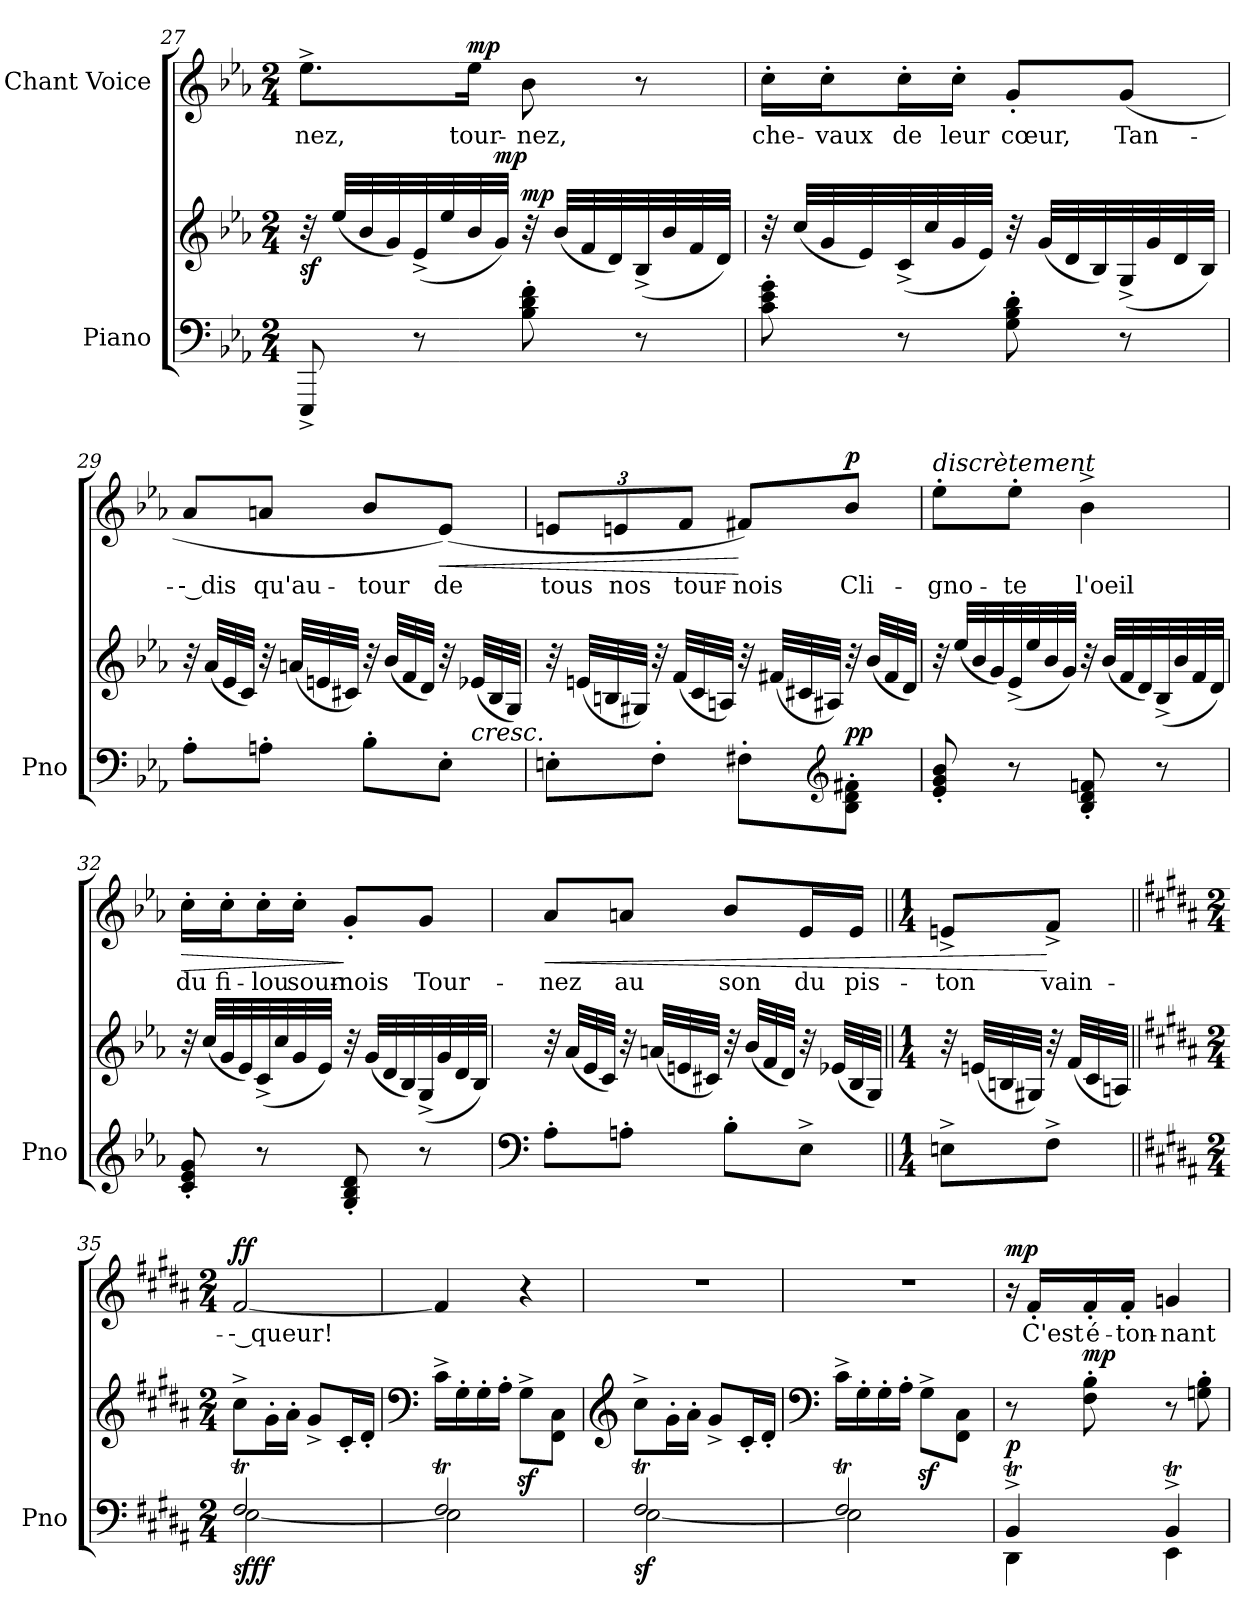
**kern	**kern	**dynam	**kern	**text	**dynam
*part2	*part2	*part2	*part1	*part1	*part1
*staff3	*staff2	*staff2/3	*staff1	*staff1	*staff1
*I"Piano	*	*	*I"Chant Voice	*	*
*I'Pno	*	*	*	*	*
*clefF4	*clefG2	*	*clefG2	*	*
*k[b-e-a-]	*k[b-e-a-]	*	*k[b-e-a-]	*	*
*M2/4	*M2/4	*	*M2/4	*	*
=27	=27	=27	=27	=27	=27
!	!	!LO:DY:b	!	!	!
8EEE-^/	32r	sf	8.ee-^\L	-nez,	.
.	(32ee-/LLL	.	.	.	.
.	32b-/	.	.	.	.
.	32g/)	.	.	.	.
8r	(32e-^/	.	.	.	.
.	32ee-/	.	.	.	.
!	!	!	!	!	!LO:DY:a
.	32b-/	.	16ee-\Jk	tour-	mp
!	!	!LO:DY:a	!	!	!
.	32g/JJJ)	mp	.	.	.
!	!	!LO:DY:a	!	!	!
8B-\' 8d\' 8f\'	32r	mp	8b-\	-nez,	.
.	(32b-/LLL	.	.	.	.
.	32f/	.	.	.	.
.	32d/)	.	.	.	.
8r	(32B-^/	.	8r	.	.
.	32b-/	.	.	.	.
.	32f/	.	.	.	.
.	32d/JJJ)	.	.	.	.
=28	=28	=28	=28	=28	=28
8c\' 8e-\' 8g\'	32r	.	16cc'\LL	che-	.
.	(32cc/LLL	.	.	.	.
.	32g/	.	16cc'\J	-vaux	.
.	32e-/)	.	.	.	.
8r	(32c^/	.	16cc'\L	de	.
.	32cc/	.	.	.	.
.	32g/	.	16cc'\JJ	leur	.
.	32e-/JJJ)	.	.	.	.
8G\' 8B-\' 8d\'	32r	.	8g'>/L	cœur,	.
.	(32g/LLL	.	.	.	.
.	32d/	.	.	.	.
.	32B-/)	.	.	.	.
8r	(32G^/	.	(>8g/J	Tan-	.
.	32g/	.	.	.	.
.	32d/	.	.	.	.
.	32B-/JJJ)	.	.	.	.
=29	=29	=29	=29	=29	=29
8A-'\L	32r	.	8a-/L	-- dis	.
.	(32a-/LLL	.	.	.	.
.	32e-/	.	.	.	.
.	32c/JJJ)	.	.	.	.
8An'\J	32r	.	8an/J	qu'au-	.
.	(32an/LLL	.	.	.	.
.	32en/	.	.	.	.
.	32c#X/JJJ)	.	.	.	.
8B-'\L	32r	.	8b-/L	-tour	.
.	(32b-/LLL	.	.	.	.
.	32f/	.	.	.	.
.	32d/JJJ)	.	.	.	.
!	!	!	!	!	!LO:HP:b
8E-'\J	32r	.	(>8e-/J)	de	<
!	!	!LO:HP:b	!	!	!
.	(32e-X/LLL	<	.	.	.
.	32B-/	.	.	.	.
.	32G/JJJ)	.	.	.	.
=30	=30	=30	=30	=30	=30
8En'\L	32r	.	12en/L	tous	.
.	(32en/LLL	.	.	.	.
.	32Bn/	.	.	.	.
.	.	.	12en/	nos	.
.	32G#X/JJJ)	.	.	.	.
8F'\J	32r	.	.	.	.
.	(32f/LLL	.	.	.	.
.	.	.	12f/J	tour-	.
.	32c/	.	.	.	.
.	32An/JJJ)	.	.	.	.
8F#X'\L	32r	.	8f#X/L)	-nois	[
.	(32f#X/LLL	.	.	.	.
.	32c#X/	.	.	.	.
.	32A#X/JJJ)	.	.	.	.
*clefG2	*	*	*	*	*
!	!	!LO:DY:a=2	!	!	!
!	!	!LO:DY:n=1:a	!	!	!LO:DY:a
8B-'\ 8d'\ 8f#X'\J	32r	p p	8b-/J	Cli-	p
.	(32b-/LLL	.	.	.	.
.	32f#/	.	.	.	.
.	32d/JJJ)	.	.	.	.
=31	=31	=31	=31	=31	=31
!	!	!	!LO:TX:a:i:t=discrètement	!	!
8e-/' 8g/' 8b-/'	32r	.	8ee-'\L	-gno-	.
.	(32ee-/LLL	.	.	.	.
.	32b-/	.	.	.	.
.	32g/)	.	.	.	.
8r	(32e-^/	.	8ee-'\J	-te	.
.	32ee-/	.	.	.	.
.	32b-/	.	.	.	.
.	32g/JJJ)	.	.	.	.
8B-/' 8d/' 8fn/'	32r	.	4b-^\	l'oeil	.
.	(32b-/LLL	.	.	.	.
.	32f/	.	.	.	.
.	32d/)	.	.	.	.
8r	(32B-^/	.	.	.	.
.	32b-/	.	.	.	.
.	32f/	.	.	.	.
.	32d/JJJ)	.	.	.	.
=32	=32	=32	=32	=32	=32
!	!	!	!	!	!LO:HP:b
8c/' 8e-/' 8g/'	32r	.	16cc'\LL	du	>
.	(32cc/LLL	.	.	.	.
.	32g/	.	16cc'\J	fi-	.
.	32e-/)	.	.	.	.
8r	(32c^/	.	16cc'\L	-lou	.
.	32cc/	.	.	.	.
.	32g/	.	16cc'\JJ	sour-	.
.	32e-/JJJ)	.	.	.	.
8G/' 8B-/' 8d/'	32r	.	8g'>/L	-nois	]
.	(32g/LLL	.	.	.	.
.	32d/	.	.	.	.
.	32B-/)	.	.	.	.
8r	(32G^/	.	8g/J	Tour-	.
.	32g/	.	.	.	.
.	32d/	.	.	.	.
.	32B-/JJJ)	.	.	.	.
=33	=33	=33	=33	=33	=33
*clefF4	*	*	*	*	*
!	!	!	!	!	!LO:HP:b
8A-'\L	32r	.	8a-/L	-nez	<
.	(32a-/LLL	.	.	.	.
.	32e-/	.	.	.	.
.	32c/JJJ)	.	.	.	.
8An'\J	32r	.	8an/J	au	.
.	(32an/LLL	.	.	.	.
.	32en/	.	.	.	.
.	32c#X/JJJ)	.	.	.	.
8B-'\L	32r	.	8b-/L	son	.
.	(32b-/LLL	.	.	.	.
.	32f/	.	.	.	.
.	32d/JJJ)	.	.	.	.
8E-^\J	32r	.	16e-/L	du	.
.	(32e-X/LLL	.	.	.	.
.	32B-/	.	16e-/JJ	pis-	.
.	32G/JJJ)	.	.	.	.
=34||	=34||	=34||	=34||	=34||	=34||
*M1/4	*M1/4	*	*M1/4	*	*
8En^\L	32r	.	8en^>/L	-ton	.
.	(32en/LLL	.	.	.	.
.	32Bn/	.	.	.	.
.	32G#X/JJJ)	.	.	.	.
8F^\J	32r	.	8f^>/J	vain-	[
.	(32f/LLL	.	.	.	.
.	32c/	[	.	.	.
.	32An/JJJ)	.	.	.	.
=35||	=35||	=35||	=35||	=35||	=35||
*k[f#c#g#d#a#]	*k[f#c#g#d#a#]	*	*k[f#c#g#d#a#]	*	*
*M2/4	*M2/4	*	*M2/4	*	*
*^	*	*	*	*	*
!	!	!	!LO:DY:b=2	!	!	!
!	!	!	!LO:DY:n=1:b	!	!	!LO:DY:a
2F#T/	[2E\	8cc#^\L	sf ff	[2f#/	-- queur!	ff
.	.	16g#'\L	.	.	.	.
.	.	16a#'\JJ	.	.	.	.
.	.	8g#^/L	.	.	.	.
.	.	16c#'/L	.	.	.	.
.	.	16d#'/JJ	.	.	.	.
=36	=36	=36	=36	=36	=36	=36
*	*	*clefF4	*	*	*	*
2F#T/	2E\]	16c#^\LL	.	4f#/]	.	.
.	.	16G#'\	.	.	.	.
.	.	16G#'\	.	.	.	.
.	.	16A#'\JJ	.	.	.	.
.	.	8G#z>^>\L	.	4r	.	.
.	.	8FF#\ 8C#\J	.	.	.	.
=37	=37	=37	=37	=37	=37	=37
*	*	*clefG2	*	*	*	*
!	!	!	!LO:DY:b=2	!	!	!
2F#T/	[2E\	8cc#^\L	sf	2r	.	.
.	.	16g#'\L	.	.	.	.
.	.	16a#'\JJ	.	.	.	.
.	.	8g#^/L	.	.	.	.
.	.	16c#'/L	.	.	.	.
.	.	16d#'/JJ	.	.	.	.
=38	=38	=38	=38	=38	=38	=38
*	*	*clefF4	*	*	*	*
2F#T/	2E\]	16c#^\LL	.	2r	.	.
.	.	16G#'\	.	.	.	.
.	.	16G#'\	.	.	.	.
.	.	16A#'\JJ	.	.	.	.
.	.	8G#z>^>\L	.	.	.	.
.	.	8FF#\ 8C#\J	.	.	.	.
=39	=39	=39	=39	=39	=39	=39
!	!	!	!LO:DY:a=2	!	!	!LO:DY:a
4BBT^/	4DD#\	8r	p	16r	.	mp
.	.	.	.	16f#'>/LL	C'est	.
!	!	!	!LO:DY:a	!	!	!
.	.	8F#\' 8B\'	mp	16f#'>/	é-	.
.	.	.	.	16f#'>/JJ	-ton-	.
4BBT^/	4EE\	8r	.	4gn/	-nant	.
.	.	8Gn\' 8B\'	.	.	.	.
*v	*v	*	*	*	*	*
=	=	=	=	=	=
*-	*-	*-	*-	*-	*-
